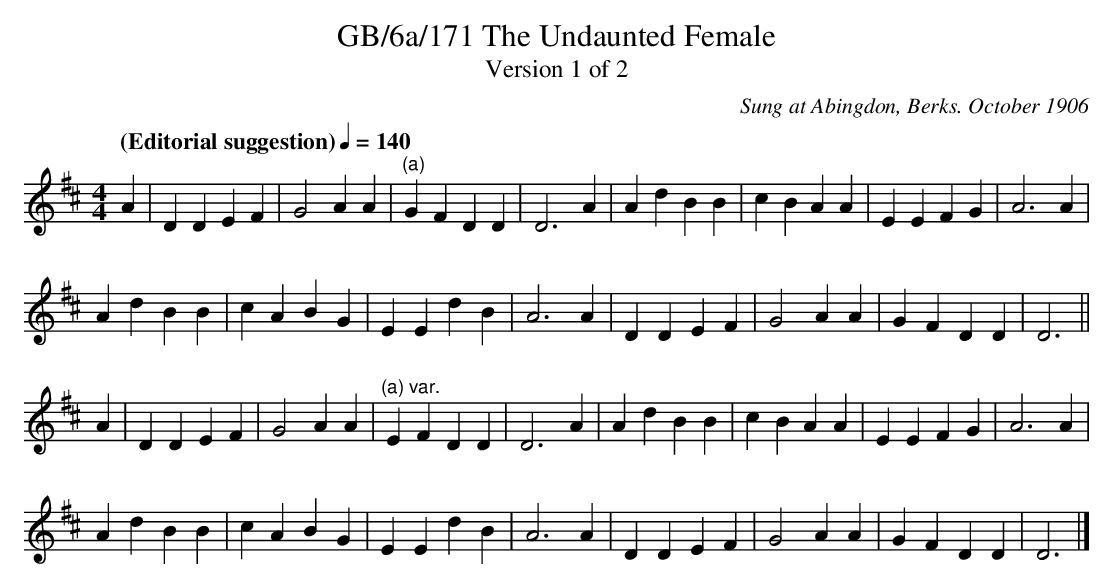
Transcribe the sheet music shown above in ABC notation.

X:1
T:GB/6a/171 The Undaunted Female
T:Version 1 of 2
C:Sung at Abingdon, Berks. October 1906
M:4/4
L:1/4
Q:"(Editorial suggestion)" 1/4=140
K:D
A | D D E F | G2 A A |"^(a)" G F D D | D3 A | A d B B | c B A A | E E F G | A3 A |
A d B B | c A B G | E E d B | A3 A | D D E F | G2 A A | G F D D | D3 ||
A | D D E F | G2 A A |"^(a) var." E F D D | D3 A | A d B B | c B A A | E E F G | A3 A |
A d B B | c A B G | E E d B | A3 A | D D E F | G2 A A | G F D D | D3 |]
